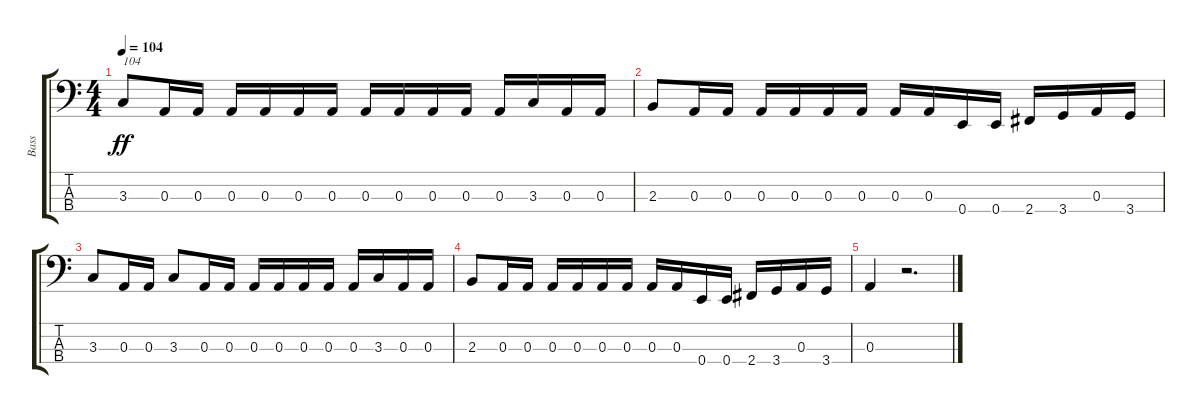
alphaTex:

\track ("Bass" "Bass") {instrument electricbasspick}
\staff {score tabs}
\tuning (G2 D2 A1 E1) {hide}
\ts (4 4)
\tempo 104
\clef f4
\ks c
3.3.8{txt "104" dy ff instrument electricbasspick} 0.3.16 0.3.16 0.3.16 0.3.16 0.3.16 0.3.16 0.3.16 0.3.16 0.3.16 0.3.16 0.3.16 3.3.16 0.3.16 0.3.16 |
2.3.8 0.3.16 0.3.16 0.3.16 0.3.16 0.3.16 0.3.16 0.3.16 0.3.16 0.4.16 0.4.16 2.4.16 3.4.16 0.3.16 3.4.16 |
3.3.8 0.3.16 0.3.16 3.3.8 0.3.16 0.3.16 0.3.16 0.3.16 0.3.16 0.3.16 0.3.16 3.3.16 0.3.16 0.3.16 |
2.3.8 0.3.16 0.3.16 0.3.16 0.3.16 0.3.16 0.3.16 0.3.16 0.3.16 0.4.16 0.4.16 2.4.16 3.4.16 0.3.16 3.4.16 |
0.3.4 r.2{d}
